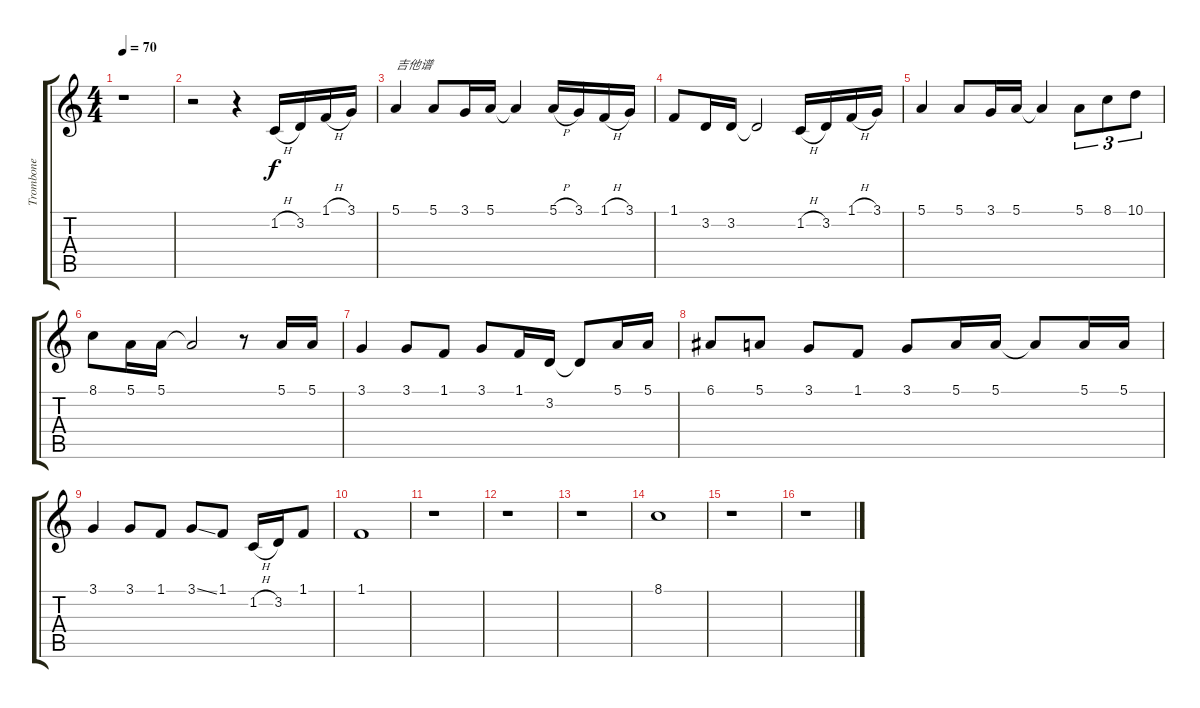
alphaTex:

\track ("Trombone" "Trombone") {instrument trombone}
\staff {score tabs}
\tuning (E4 B3 G3 D3 A2 E2) {hide}
\ts (4 4)
\tempo 70
\clef g2
\ks c
r.1{dy f} |
r.2 r.4 1.2{h}.16 3.2.16 1.1{h}.16 3.1.16 |
5.1.4{txt "吉他谱"} 5.1.8 3.1.16 5.1.16 5.1{t}.4 5.1{h}.16 3.1.16 1.1{h}.16 3.1.16 |
1.1.8 3.2.16 3.2.16 3.2{t}.2 1.2{h}.16 3.2.16 1.1{h}.16 3.1.16 |
5.1.4 5.1.8 3.1.16 5.1.16 5.1{t}.4 5.1.8{tu (3 2)} 8.1.8{tu (3 2)} 10.1.8{tu (3 2)} |
8.1.8 5.1.16 5.1.16 5.1{t}.2 r.8 5.1.16 5.1.16 |
3.1.4 3.1.8 1.1.8 3.1.8 1.1.16 3.2.16 3.2{t}.8 5.1.16 5.1.16 |
6.1.8 5.1.8 3.1.8 1.1.8 3.1.8 5.1.16 5.1.16 5.1{t}.8 5.1.16 5.1.16 |
3.1.4 3.1.8 1.1.8 3.1{ss}.8 1.1.8 1.2{h}.16 3.2.16 1.1.8 |
1.1.1 |
r.1 |
r.1 |
r.1 |
8.1.1 |
r.1 |
r.1
